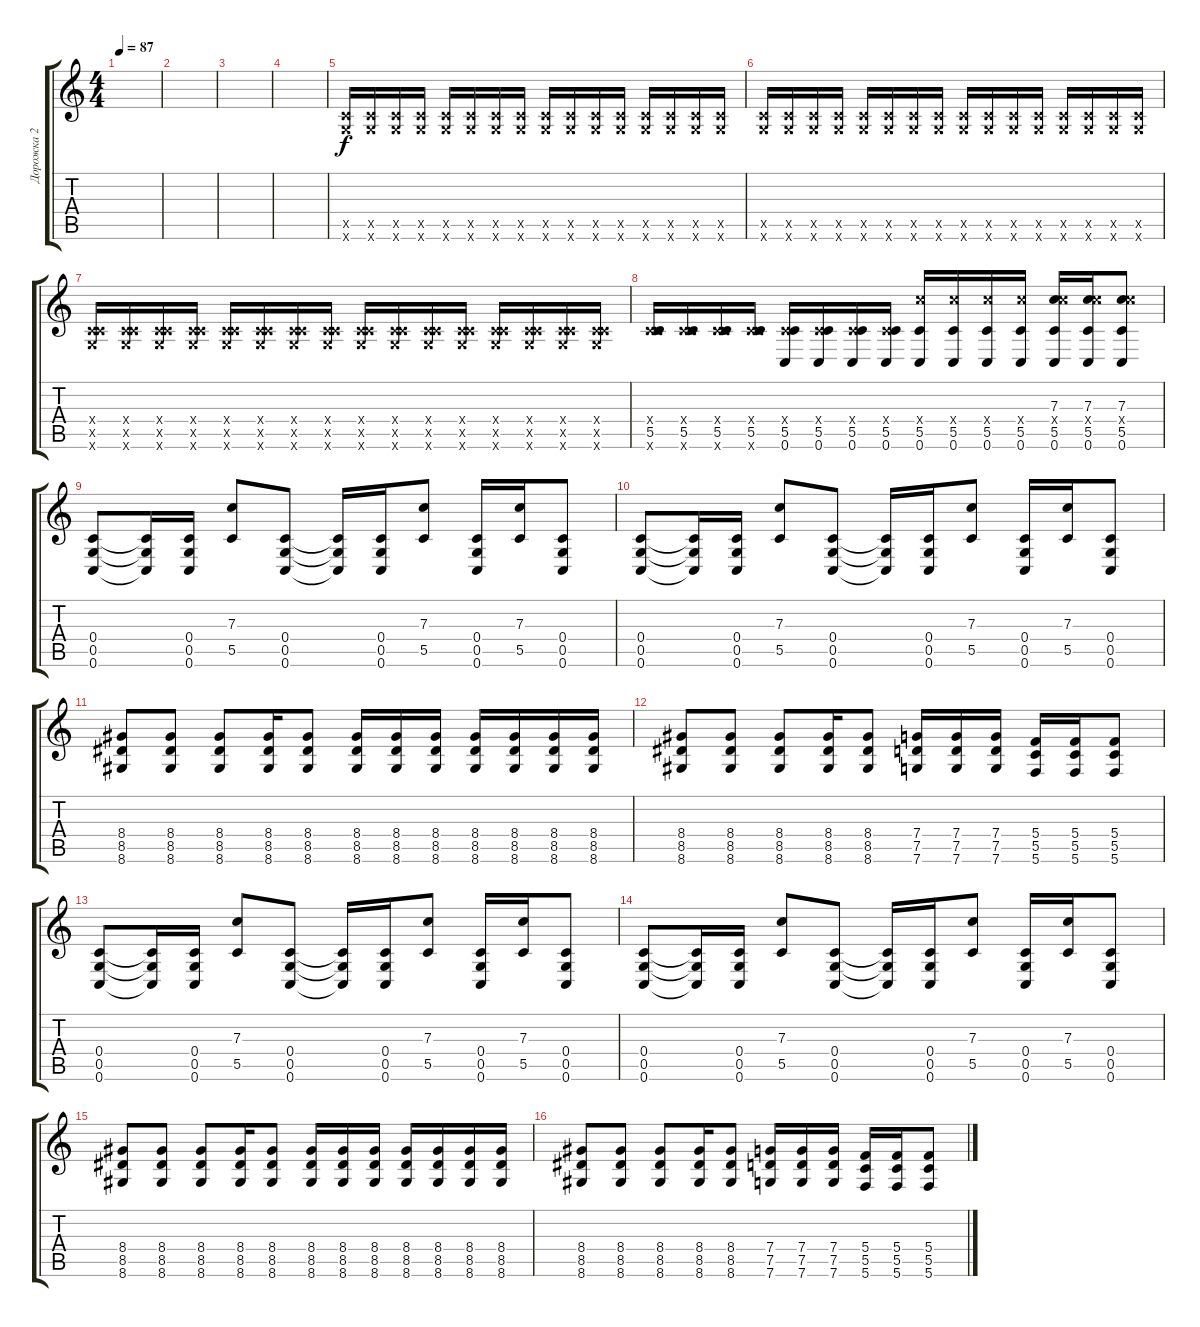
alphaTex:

\track ("Дорожка 2" "Дорожка 2") {instrument distortionguitar}
\staff {score tabs}
\tuning (D4 A3 F3 C3 G2 C2) {hide}
\ts (4 4)
\tempo 87
\clef g2
\ks c
|
|
|
|
(0.5{x} 12.6{x}).16 (0.5{x} 12.6{x}).16 (0.5{x} 12.6{x}).16 (0.5{x} 12.6{x}).16 (0.5{x} 12.6{x}).16 (0.5{x} 12.6{x}).16 (0.5{x} 12.6{x}).16 (0.5{x} 12.6{x}).16 (0.5{x} 12.6{x}).16 (0.5{x} 12.6{x}).16 (0.5{x} 12.6{x}).16 (0.5{x} 12.6{x}).16 (0.5{x} 12.6{x}).16 (0.5{x} 12.6{x}).16 (0.5{x} 12.6{x}).16 (0.5{x} 12.6{x}).16 |
(0.5{x} 12.6{x}).16 (0.5{x} 12.6{x}).16 (0.5{x} 12.6{x}).16 (0.5{x} 12.6{x}).16 (0.5{x} 12.6{x}).16 (0.5{x} 12.6{x}).16 (0.5{x} 12.6{x}).16 (0.5{x} 12.6{x}).16 (0.5{x} 12.6{x}).16 (0.5{x} 12.6{x}).16 (0.5{x} 12.6{x}).16 (0.5{x} 12.6{x}).16 (0.5{x} 12.6{x}).16 (0.5{x} 12.6{x}).16 (0.5{x} 12.6{x}).16 (0.5{x} 12.6{x}).16 |
(0.4{x} 0.5{x} 12.6{x}).16 (0.4{x} 0.5{x} 12.6{x}).16 (0.4{x} 0.5{x} 12.6{x}).16 (0.4{x} 0.5{x} 12.6{x}).16 (0.4{x} 0.5{x} 12.6{x}).16 (0.4{x} 0.5{x} 12.6{x}).16 (0.4{x} 0.5{x} 12.6{x}).16 (0.4{x} 0.5{x} 12.6{x}).16 (0.4{x} 0.5{x} 12.6{x}).16 (0.4{x} 0.5{x} 12.6{x}).16 (0.4{x} 0.5{x} 12.6{x}).16 (0.4{x} 0.5{x} 12.6{x}).16 (0.4{x} 0.5{x} 12.6{x}).16 (0.4{x} 0.5{x} 12.6{x}).16 (0.4{x} 0.5{x} 12.6{x}).16 (0.4{x} 0.5{x} 12.6{x}).16 |
(0.4{x} 5.5 12.6{x}).16 (0.4{x} 5.5 12.6{x}).16 (0.4{x} 5.5 12.6{x}).16 (0.4{x} 5.5 12.6{x}).16 (0.4{x} 5.5 0.6).16 (0.4{x} 5.5 0.6).16 (0.4{x} 5.5 0.6).16 (0.4{x} 5.5 0.6).16 (12.4{x} 5.5 0.6).16 (12.4{x} 5.5 0.6).16 (12.4{x} 5.5 0.6).16 (12.4{x} 5.5 0.6).16 (7.3 12.4{x} 5.5 0.6).16 (7.3 12.4{x} 5.5 0.6).16 (7.3 12.4{x} 5.5 0.6).8 |
(0.4 0.5 0.6).8 (0.4{t} 0.5{t} 0.6{t}).16 (0.4 0.5 0.6).16 (7.3 5.5).8 (0.4 0.5 0.6).8 (0.4{t} 0.5{t} 0.6{t}).16 (0.4 0.5 0.6).16 (7.3 5.5).8 (0.4 0.5 0.6).16 (7.3 5.5).16 (0.4 0.5 0.6).8 |
(0.4 0.5 0.6).8 (0.4{t} 0.5{t} 0.6{t}).16 (0.4 0.5 0.6).16 (7.3 5.5).8 (0.4 0.5 0.6).8 (0.4{t} 0.5{t} 0.6{t}).16 (0.4 0.5 0.6).16 (7.3 5.5).8 (0.4 0.5 0.6).16 (7.3 5.5).16 (0.4 0.5 0.6).8 |
(8.4 8.5 8.6).8 (8.4 8.5 8.6).8 (8.4 8.5 8.6).8 (8.4 8.5 8.6).16 (8.4 8.5 8.6).8 (8.4 8.5 8.6).16 (8.4 8.5 8.6).16 (8.4 8.5 8.6).16 (8.4 8.5 8.6).16 (8.4 8.5 8.6).16 (8.4 8.5 8.6).16 (8.4 8.5 8.6).16 |
(8.4 8.5 8.6).8 (8.4 8.5 8.6).8 (8.4 8.5 8.6).8 (8.4 8.5 8.6).16 (8.4 8.5 8.6).8 (7.4 7.5 7.6).16 (7.4 7.5 7.6).16 (7.4 7.5 7.6).16 (5.4 5.5 5.6).16 (5.4 5.5 5.6).16 (5.4 5.5 5.6).8 |
(0.4 0.5 0.6).8 (0.4{t} 0.5{t} 0.6{t}).16 (0.4 0.5 0.6).16 (7.3 5.5).8 (0.4 0.5 0.6).8 (0.4{t} 0.5{t} 0.6{t}).16 (0.4 0.5 0.6).16 (7.3 5.5).8 (0.4 0.5 0.6).16 (7.3 5.5).16 (0.4 0.5 0.6).8 |
(0.4 0.5 0.6).8 (0.4{t} 0.5{t} 0.6{t}).16 (0.4 0.5 0.6).16 (7.3 5.5).8 (0.4 0.5 0.6).8 (0.4{t} 0.5{t} 0.6{t}).16 (0.4 0.5 0.6).16 (7.3 5.5).8 (0.4 0.5 0.6).16 (7.3 5.5).16 (0.4 0.5 0.6).8 |
(8.4 8.5 8.6).8 (8.4 8.5 8.6).8 (8.4 8.5 8.6).8 (8.4 8.5 8.6).16 (8.4 8.5 8.6).8 (8.4 8.5 8.6).16 (8.4 8.5 8.6).16 (8.4 8.5 8.6).16 (8.4 8.5 8.6).16 (8.4 8.5 8.6).16 (8.4 8.5 8.6).16 (8.4 8.5 8.6).16 |
(8.4 8.5 8.6).8 (8.4 8.5 8.6).8 (8.4 8.5 8.6).8 (8.4 8.5 8.6).16 (8.4 8.5 8.6).8 (7.4 7.5 7.6).16 (7.4 7.5 7.6).16 (7.4 7.5 7.6).16 (5.4 5.5 5.6).16 (5.4 5.5 5.6).16 (5.4 5.5 5.6).8
